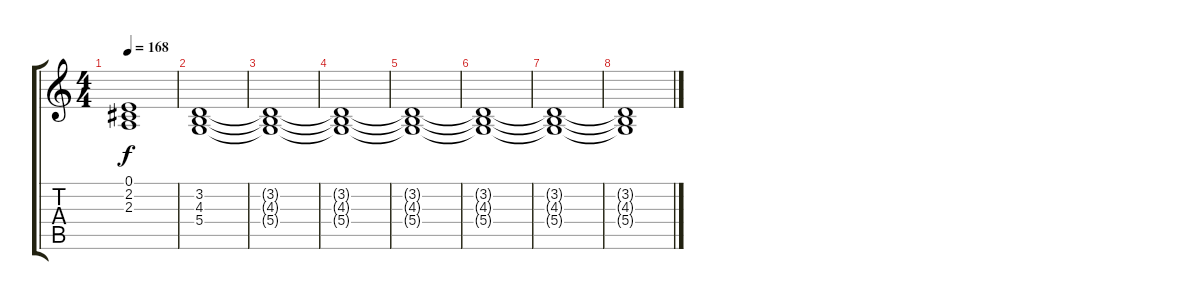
\track "" {instrument lead2sawtooth}
\staff {score tabs}
\tuning (E4 B3 G3 D3 A2 E2) {hide}
\ts (4 4)
\tempo 168
\clef g2
\ks c
(0.1{t} 2.2{t} 2.3{t}).1{dy f} |
(3.2 4.3 5.4).1 |
(3.2{t} 4.3{t} 5.4{t}).1 |
(3.2{t} 4.3{t} 5.4{t}).1 |
(3.2{t} 4.3{t} 5.4{t}).1 |
(3.2{t} 4.3{t} 5.4{t}).1 |
(3.2{t} 4.3{t} 5.4{t}).1 |
(3.2{t} 4.3{t} 5.4{t}).1
